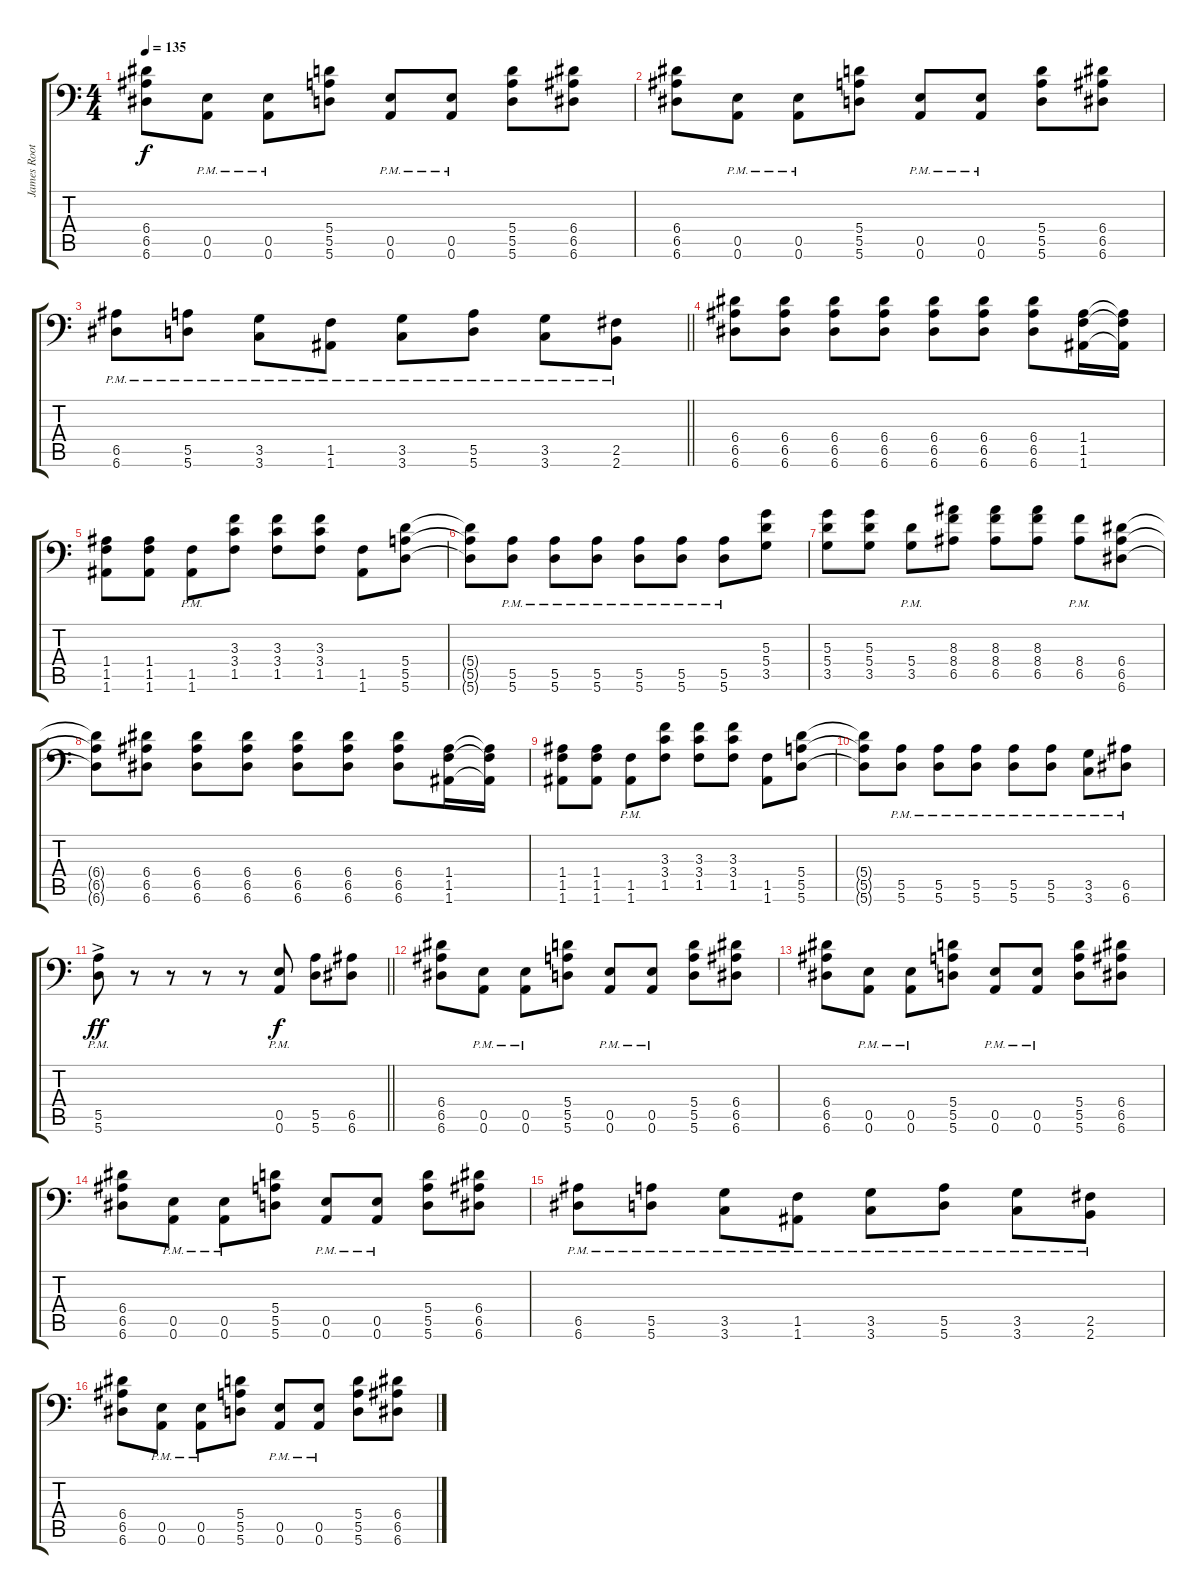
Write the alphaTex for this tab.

\track ("James Root" "James Root") {instrument distortionguitar}
\staff {score tabs}
\tuning (B3 Gb3 D3 A2 E2 A1) {hide}
\ts (4 4)
\tempo 135
\clef f4
\ks c
(6.4 6.5 6.6).8{dy f} (0.5{pm} 0.6{pm}).8 (0.5{pm} 0.6{pm}).8 (5.4 5.5 5.6).8 (0.5{pm} 0.6{pm}).8 (0.5{pm} 0.6{pm}).8 (5.4 5.5 5.6).8 (6.4 6.5 6.6).8 |
(6.4 6.5 6.6).8 (0.5{pm} 0.6{pm}).8 (0.5{pm} 0.6{pm}).8 (5.4 5.5 5.6).8 (0.5{pm} 0.6{pm}).8 (0.5{pm} 0.6{pm}).8 (5.4 5.5 5.6).8 (6.4 6.5 6.6).8 |
\barLineRight lightlight
(6.5{pm} 6.6{pm}).8 (5.5{pm} 5.6{pm}).8 (3.5{pm} 3.6{pm}).8 (1.5{pm} 1.6{pm}).8 (3.5{pm} 3.6{pm}).8 (5.5{pm} 5.6{pm}).8 (3.5{pm} 3.6{pm}).8 (2.5{pm} 2.6{pm}).8 |
(6.4 6.5 6.6).8 (6.4 6.5 6.6).8 (6.4 6.5 6.6).8 (6.4 6.5 6.6).8 (6.4 6.5 6.6).8 (6.4 6.5 6.6).8 (6.4 6.5 6.6).8 (1.4 1.5 1.6).16 (1.4{t} 1.5{t} 1.6{t}).16 |
(1.4 1.5 1.6).8 (1.4 1.5 1.6).8 (1.5{pm} 1.6{pm}).8 (3.3 3.4 1.5).8 (3.3 3.4 1.5).8 (3.3 3.4 1.5).8 (1.5 1.6).8 (5.4 5.5 5.6).8 |
(5.4{t} 5.5{t} 5.6{t}).8 (5.5{pm} 5.6{pm}).8 (5.5{pm} 5.6{pm}).8 (5.5{pm} 5.6{pm}).8 (5.5{pm} 5.6{pm}).8 (5.5{pm} 5.6{pm}).8 (5.5{pm} 5.6{pm}).8 (5.3 5.4 3.5).8 |
(5.3 5.4 3.5).8 (5.3 5.4 3.5).8 (5.4{pm} 3.5{pm}).8 (8.3 8.4 6.5).8 (8.3 8.4 6.5).8 (8.3 8.4 6.5).8 (8.4{pm} 6.5{pm}).8 (6.4 6.5 6.6).8 |
(6.4{t} 6.5{t} 6.6{t}).8 (6.4 6.5 6.6).8 (6.4 6.5 6.6).8 (6.4 6.5 6.6).8 (6.4 6.5 6.6).8 (6.4 6.5 6.6).8 (6.4 6.5 6.6).8 (1.4 1.5 1.6).16 (1.4{t} 1.5{t} 1.6{t}).16 |
(1.4 1.5 1.6).8 (1.4 1.5 1.6).8 (1.5{pm} 1.6{pm}).8 (3.3 3.4 1.5).8 (3.3 3.4 1.5).8 (3.3 3.4 1.5).8 (1.5 1.6).8 (5.4 5.5 5.6).8 |
(5.4{t} 5.5{t} 5.6{t}).8 (5.5{pm} 5.6{pm}).8 (5.5{pm} 5.6{pm}).8 (5.5{pm} 5.6{pm}).8 (5.5{pm} 5.6{pm}).8 (5.5{pm} 5.6{pm}).8 (3.5{pm} 3.6{pm}).8 (6.5{pm} 6.6{pm}).8 |
\barLineRight lightlight
(5.5{pm} 5.6{ac pm}).8{dy ff} r.8 r.8 r.8 r.8 (0.5{pm} 0.6{pm}).8{dy f} (5.5 5.6).8 (6.5 6.6).8 |
(6.4 6.5 6.6).8 (0.5{pm} 0.6{pm}).8 (0.5{pm} 0.6{pm}).8 (5.4 5.5 5.6).8 (0.5{pm} 0.6{pm}).8 (0.5{pm} 0.6{pm}).8 (5.4 5.5 5.6).8 (6.4 6.5 6.6).8 |
(6.4 6.5 6.6).8 (0.5{pm} 0.6{pm}).8 (0.5{pm} 0.6{pm}).8 (5.4 5.5 5.6).8 (0.5{pm} 0.6{pm}).8 (0.5{pm} 0.6{pm}).8 (5.4 5.5 5.6).8 (6.4 6.5 6.6).8 |
(6.4 6.5 6.6).8 (0.5{pm} 0.6{pm}).8 (0.5{pm} 0.6{pm}).8 (5.4 5.5 5.6).8 (0.5{pm} 0.6{pm}).8 (0.5{pm} 0.6{pm}).8 (5.4 5.5 5.6).8 (6.4 6.5 6.6).8 |
(6.5{pm} 6.6{pm}).8 (5.5{pm} 5.6{pm}).8 (3.5{pm} 3.6{pm}).8 (1.5{pm} 1.6{pm}).8 (3.5{pm} 3.6{pm}).8 (5.5{pm} 5.6{pm}).8 (3.5{pm} 3.6{pm}).8 (2.5{pm} 2.6{pm}).8 |
(6.4 6.5 6.6).8 (0.5{pm} 0.6{pm}).8 (0.5{pm} 0.6{pm}).8 (5.4 5.5 5.6).8 (0.5{pm} 0.6{pm}).8 (0.5{pm} 0.6{pm}).8 (5.4 5.5 5.6).8 (6.4 6.5 6.6).8
